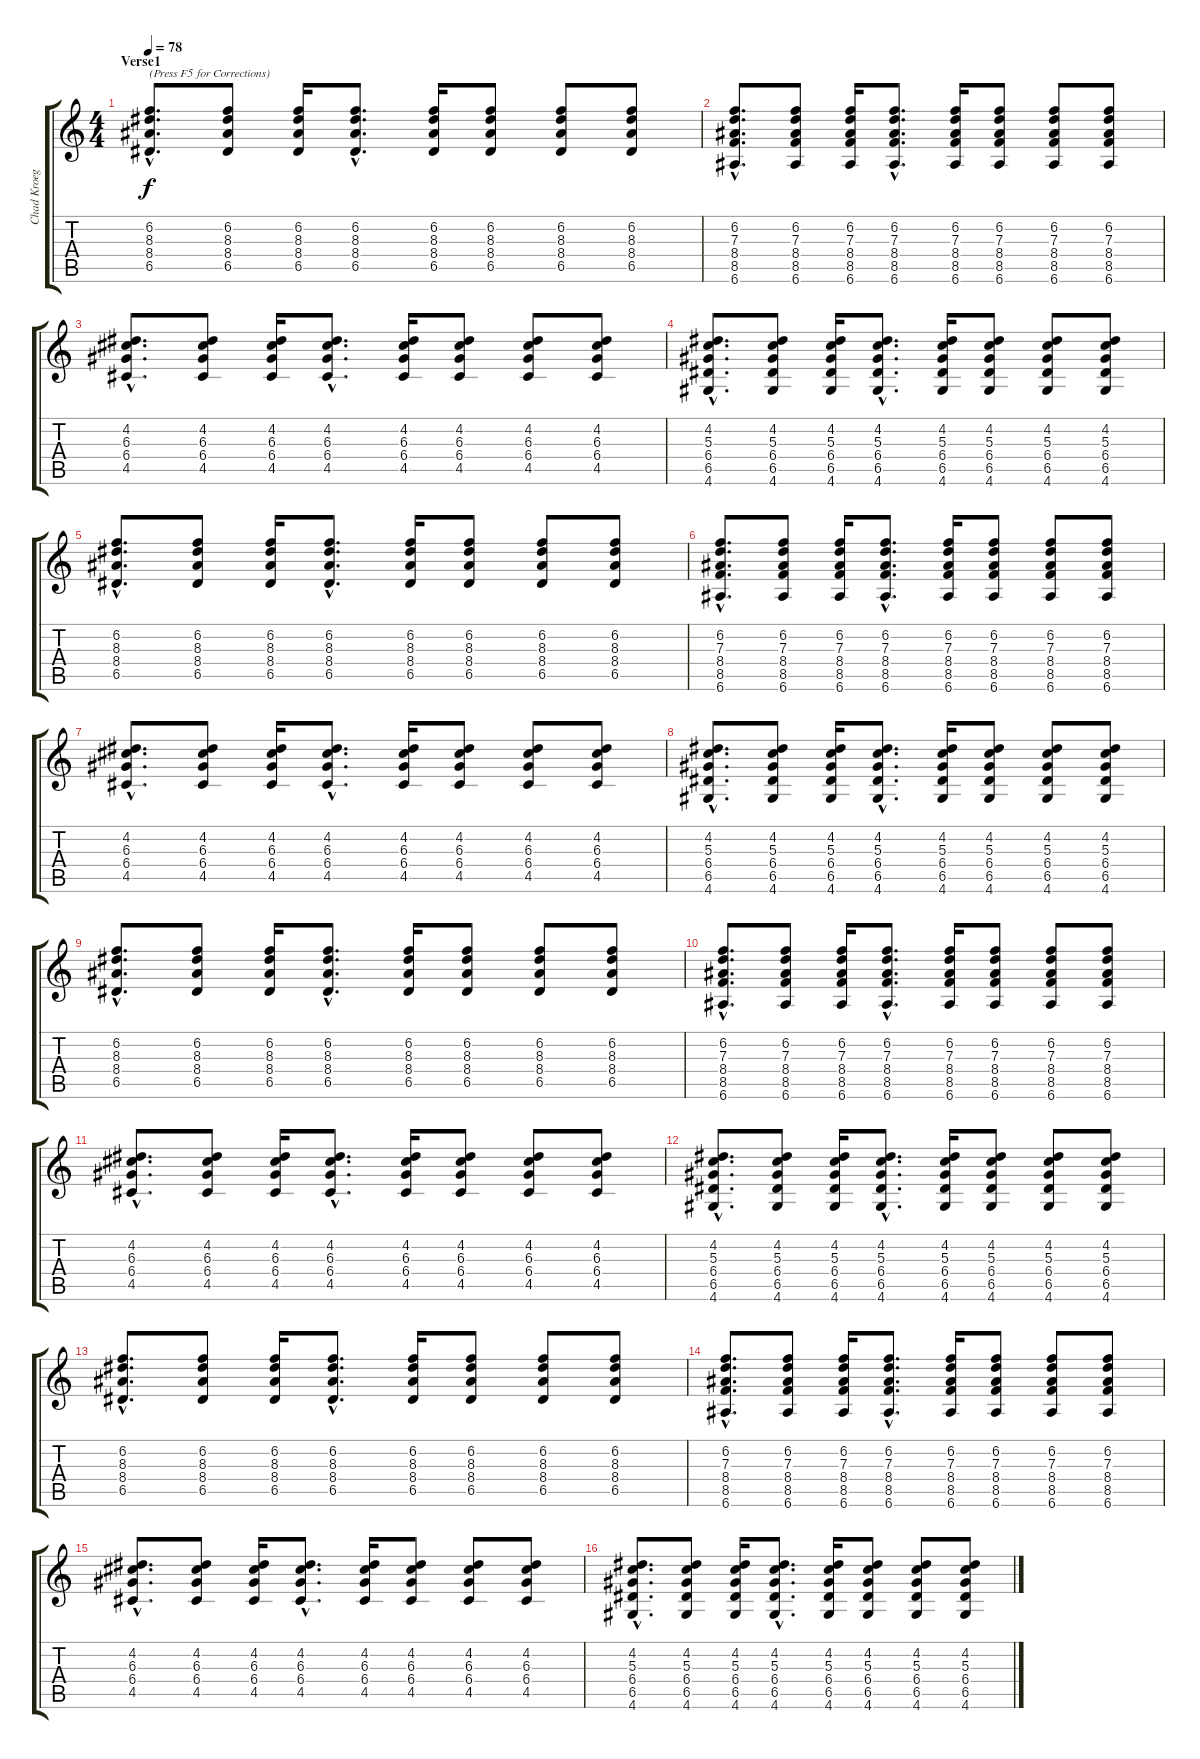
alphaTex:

\track ("Chad Kroeger - Acoustic Guitar" "Chad Kroeg") {instrument acousticguitarsteel}
\staff {score tabs}
\tuning (E4 B3 G3 D3 A2 E2) {hide}
\ts (4 4)
\section ("" "Verse1")
\tempo 78
\clef g2
\ks c
(6.2{hac} 8.3{hac} 8.4{hac} 6.5{hac}).8{d txt "(Press F5 for Corrections)" dy f instrument acousticguitarsteel} (6.2 8.3 8.4 6.5).8 (6.2 8.3 8.4 6.5).16 (6.2{hac} 8.3{hac} 8.4{hac} 6.5{hac}).8{d} (6.2 8.3 8.4 6.5).16 (6.2 8.3 8.4 6.5).8 (6.2 8.3 8.4 6.5).8 (6.2 8.3 8.4 6.5).8 |
(6.2{hac} 7.3{hac} 8.4{hac} 8.5{hac} 6.6{hac}).8{d} (6.2 7.3 8.4 8.5 6.6).8 (6.2 7.3 8.4 8.5 6.6).16 (6.2{hac} 7.3{hac} 8.4{hac} 8.5{hac} 6.6{hac}).8{d} (6.2 7.3 8.4 8.5 6.6).16 (6.2 7.3 8.4 8.5 6.6).8 (6.2 7.3 8.4 8.5 6.6).8 (6.2 7.3 8.4 8.5 6.6).8 |
(4.2{hac} 6.3{hac} 6.4{hac} 4.5{hac}).8{d} (4.2 6.3 6.4 4.5).8 (4.2 6.3 6.4 4.5).16 (4.2{hac} 6.3{hac} 6.4{hac} 4.5{hac}).8{d} (4.2 6.3 6.4 4.5).16 (4.2 6.3 6.4 4.5).8 (4.2 6.3 6.4 4.5).8 (4.2 6.3 6.4 4.5).8 |
(4.2{hac} 5.3{hac} 6.4{hac} 6.5{hac} 4.6{hac}).8{d} (4.2 5.3 6.4 6.5 4.6).8 (4.2 5.3 6.4 6.5 4.6).16 (4.2{hac} 5.3{hac} 6.4{hac} 6.5{hac} 4.6{hac}).8{d} (4.2 5.3 6.4 6.5 4.6).16 (4.2 5.3 6.4 6.5 4.6).8 (4.2 5.3 6.4 6.5 4.6).8 (4.2 5.3 6.4 6.5 4.6).8 |
(6.2{hac} 8.3{hac} 8.4{hac} 6.5{hac}).8{d} (6.2 8.3 8.4 6.5).8 (6.2 8.3 8.4 6.5).16 (6.2{hac} 8.3{hac} 8.4{hac} 6.5{hac}).8{d} (6.2 8.3 8.4 6.5).16 (6.2 8.3 8.4 6.5).8 (6.2 8.3 8.4 6.5).8 (6.2 8.3 8.4 6.5).8 |
(6.2{hac} 7.3{hac} 8.4{hac} 8.5{hac} 6.6{hac}).8{d} (6.2 7.3 8.4 8.5 6.6).8 (6.2 7.3 8.4 8.5 6.6).16 (6.2{hac} 7.3{hac} 8.4{hac} 8.5{hac} 6.6{hac}).8{d} (6.2 7.3 8.4 8.5 6.6).16 (6.2 7.3 8.4 8.5 6.6).8 (6.2 7.3 8.4 8.5 6.6).8 (6.2 7.3 8.4 8.5 6.6).8 |
(4.2{hac} 6.3{hac} 6.4{hac} 4.5{hac}).8{d} (4.2 6.3 6.4 4.5).8 (4.2 6.3 6.4 4.5).16 (4.2{hac} 6.3{hac} 6.4{hac} 4.5{hac}).8{d} (4.2 6.3 6.4 4.5).16 (4.2 6.3 6.4 4.5).8 (4.2 6.3 6.4 4.5).8 (4.2 6.3 6.4 4.5).8 |
(4.2{hac} 5.3{hac} 6.4{hac} 6.5{hac} 4.6{hac}).8{d} (4.2 5.3 6.4 6.5 4.6).8 (4.2 5.3 6.4 6.5 4.6).16 (4.2{hac} 5.3{hac} 6.4{hac} 6.5{hac} 4.6{hac}).8{d} (4.2 5.3 6.4 6.5 4.6).16 (4.2 5.3 6.4 6.5 4.6).8 (4.2 5.3 6.4 6.5 4.6).8 (4.2 5.3 6.4 6.5 4.6).8 |
(6.2{hac} 8.3{hac} 8.4{hac} 6.5{hac}).8{d} (6.2 8.3 8.4 6.5).8 (6.2 8.3 8.4 6.5).16 (6.2{hac} 8.3{hac} 8.4{hac} 6.5{hac}).8{d} (6.2 8.3 8.4 6.5).16 (6.2 8.3 8.4 6.5).8 (6.2 8.3 8.4 6.5).8 (6.2 8.3 8.4 6.5).8 |
(6.2{hac} 7.3{hac} 8.4{hac} 8.5{hac} 6.6{hac}).8{d} (6.2 7.3 8.4 8.5 6.6).8 (6.2 7.3 8.4 8.5 6.6).16 (6.2{hac} 7.3{hac} 8.4{hac} 8.5{hac} 6.6{hac}).8{d} (6.2 7.3 8.4 8.5 6.6).16 (6.2 7.3 8.4 8.5 6.6).8 (6.2 7.3 8.4 8.5 6.6).8 (6.2 7.3 8.4 8.5 6.6).8 |
(4.2{hac} 6.3{hac} 6.4{hac} 4.5{hac}).8{d} (4.2 6.3 6.4 4.5).8 (4.2 6.3 6.4 4.5).16 (4.2{hac} 6.3{hac} 6.4{hac} 4.5{hac}).8{d} (4.2 6.3 6.4 4.5).16 (4.2 6.3 6.4 4.5).8 (4.2 6.3 6.4 4.5).8 (4.2 6.3 6.4 4.5).8 |
(4.2{hac} 5.3{hac} 6.4{hac} 6.5{hac} 4.6{hac}).8{d} (4.2 5.3 6.4 6.5 4.6).8 (4.2 5.3 6.4 6.5 4.6).16 (4.2{hac} 5.3{hac} 6.4{hac} 6.5{hac} 4.6{hac}).8{d} (4.2 5.3 6.4 6.5 4.6).16 (4.2 5.3 6.4 6.5 4.6).8 (4.2 5.3 6.4 6.5 4.6).8 (4.2 5.3 6.4 6.5 4.6).8 |
(6.2{hac} 8.3{hac} 8.4{hac} 6.5{hac}).8{d} (6.2 8.3 8.4 6.5).8 (6.2 8.3 8.4 6.5).16 (6.2{hac} 8.3{hac} 8.4{hac} 6.5{hac}).8{d} (6.2 8.3 8.4 6.5).16 (6.2 8.3 8.4 6.5).8 (6.2 8.3 8.4 6.5).8 (6.2 8.3 8.4 6.5).8 |
(6.2{hac} 7.3{hac} 8.4{hac} 8.5{hac} 6.6{hac}).8{d} (6.2 7.3 8.4 8.5 6.6).8 (6.2 7.3 8.4 8.5 6.6).16 (6.2{hac} 7.3{hac} 8.4{hac} 8.5{hac} 6.6{hac}).8{d} (6.2 7.3 8.4 8.5 6.6).16 (6.2 7.3 8.4 8.5 6.6).8 (6.2 7.3 8.4 8.5 6.6).8 (6.2 7.3 8.4 8.5 6.6).8 |
(4.2{hac} 6.3{hac} 6.4{hac} 4.5{hac}).8{d} (4.2 6.3 6.4 4.5).8 (4.2 6.3 6.4 4.5).16 (4.2{hac} 6.3{hac} 6.4{hac} 4.5{hac}).8{d} (4.2 6.3 6.4 4.5).16 (4.2 6.3 6.4 4.5).8 (4.2 6.3 6.4 4.5).8 (4.2 6.3 6.4 4.5).8 |
(4.2{hac} 5.3{hac} 6.4{hac} 6.5{hac} 4.6{hac}).8{d} (4.2 5.3 6.4 6.5 4.6).8 (4.2 5.3 6.4 6.5 4.6).16 (4.2{hac} 5.3{hac} 6.4{hac} 6.5{hac} 4.6{hac}).8{d} (4.2 5.3 6.4 6.5 4.6).16 (4.2 5.3 6.4 6.5 4.6).8 (4.2 5.3 6.4 6.5 4.6).8 (4.2 5.3 6.4 6.5 4.6).8
